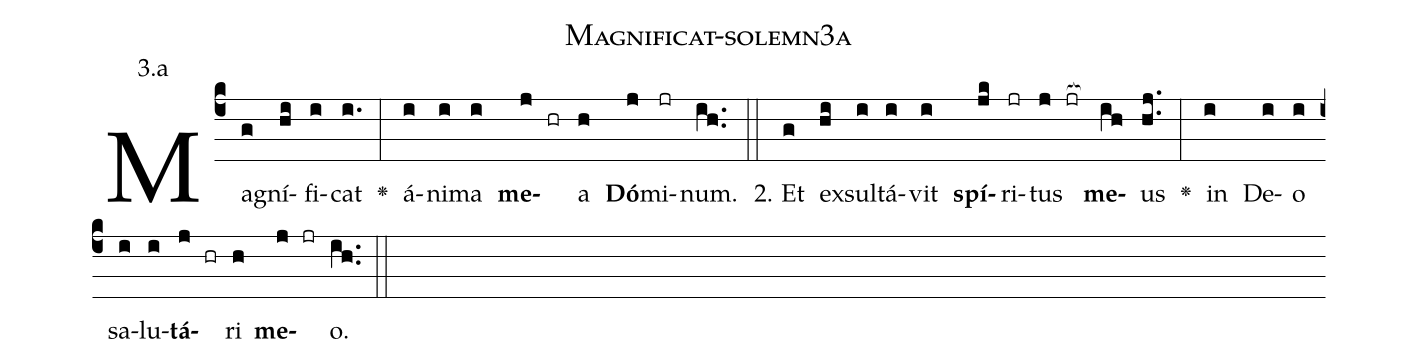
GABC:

name: Magnificat-solemn3a;
annotation: 3.a;
%%
(c4)Ma(g)gní(hi)fi(i)cat(i.) <v>\greheightstar</v>(:) á(i)ni(i)ma(i) <b>me</b>(j hr)a(h) <b>Dó</b>(j)mi(jr)num.(ih..) (::)
2. Et(g) ex(hi)sul(i)tá(i)vit(i) <b>spí</b>(jk)ri(jr)tus(j jr[ocb:1{]) <b>me</b>(ih[ocb:0}])us(hj..) <v>\greheightstar</v>(:) in(i) De(i)o(i) sa(i)lu(i)<b>tá</b>(j hr)ri(h) <b>me</b>(j jr)o.(ih..) (::)


%E(i) u(i) o(j) u(h) a(j) e.(ih..) (::)
